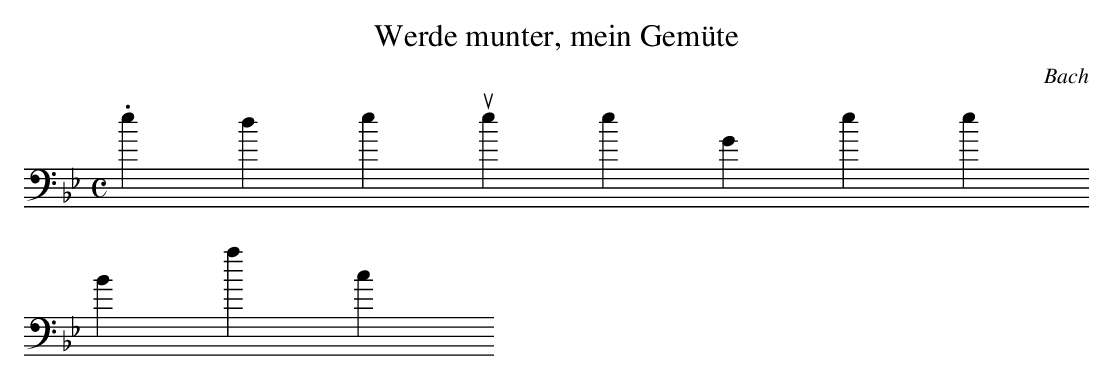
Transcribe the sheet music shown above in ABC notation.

X:1
T:Werde munter, mein Gemüte
C:Bach
M:C
L:1/4
K:Bb bass b/a/"6 2"g"6 7"d"7"g | "7 6"c"6"d/e/fHf |\ B"6 5"c"7"d"6"g/"6"f/ |"56"e" 4"fHB2 :| f/e/"-5"dc/d/"6"e/c/ |"b56"f"# 7"gHc2 |\ c'b/_a/ "6"g/"b"f/e |"56"_a" 7"bHe2 | g"2"f/e/"6 2"d"7"g |"7 6"c"6"d/e/fHf |\ B"6 5"c"6 7"dg/f/ |"56"e" 47"fBHB |]
 95. Werde munter, mein Gemüte
Bach
